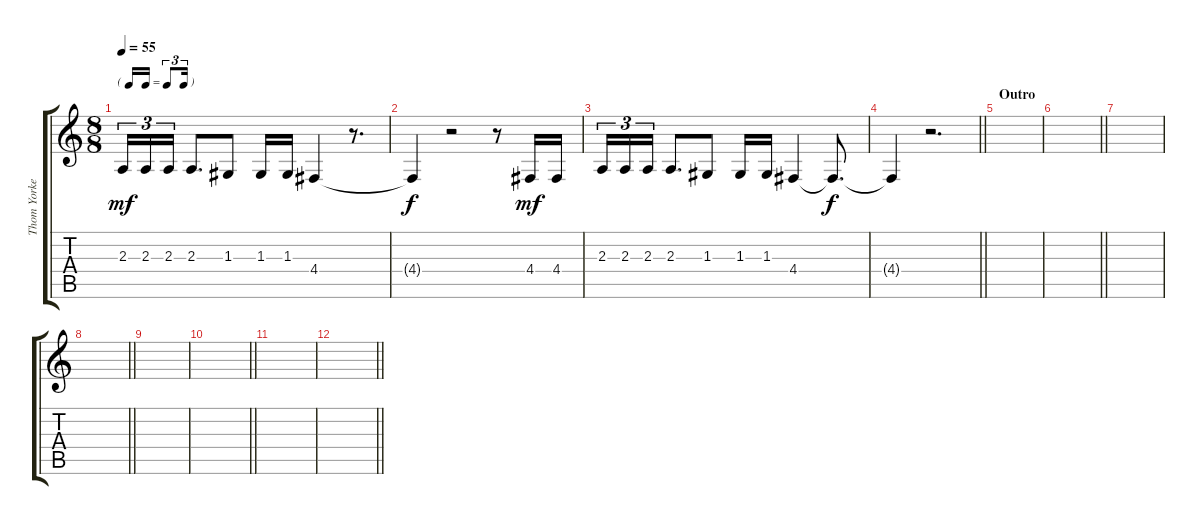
\track ("Thom Yorke(Vocals)" "Thom Yorke") {instrument oboe}
\staff {score tabs}
\tuning (E4 B3 G3 D3 A2 E2) {hide}
\ts (8 8)
\tf triplet16th
\tempo 55
\clef g2
\ks c
2.3.16{tu (3 2) dy mf} 2.3.16{tu (3 2)} 2.3.16{tu (3 2)} 2.3.8{d} 1.3.8 1.3.16 1.3.16 4.4.4 r.8{d} |
4.4{t}.4{dy f} r.2 r.8 4.4.16{dy mf} 4.4.16 |
2.3.16{tu (3 2)} 2.3.16{tu (3 2)} 2.3.16{tu (3 2)} 2.3.8{d} 1.3.8 1.3.16 1.3.16 4.4.4 4.4{t}.8{d dy f} |
\barLineRight lightlight
4.4{t}.4 r.2{d} |
\section ("" "Outro")
|
\barLineRight lightlight
|
|
\barLineRight lightlight
|
|
\barLineRight lightlight
|
|
\barLineRight lightlight
